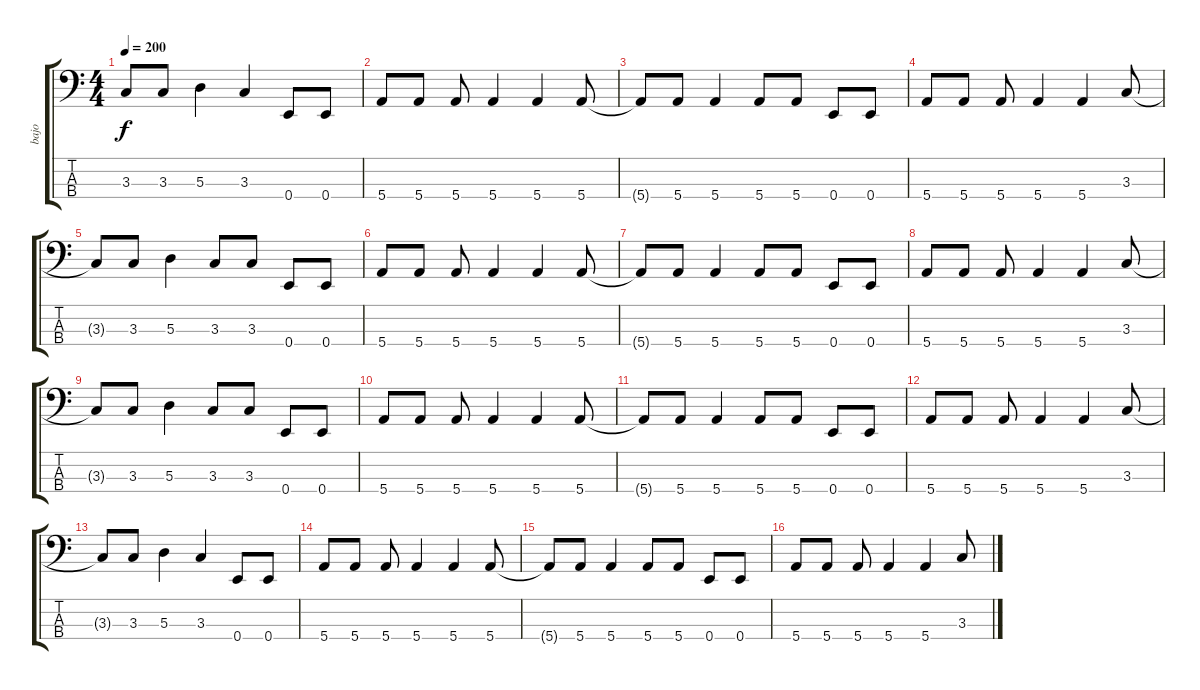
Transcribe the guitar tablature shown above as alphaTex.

\track ("bajo" "bajo") {instrument electricbassfinger}
\staff {score tabs}
\tuning (G2 D2 A1 E1) {hide}
\ts (4 4)
\tempo 200
\clef f4
\ks c
3.3{t}.8{dy f} 3.3.8 5.3.4 3.3.4 0.4.8 0.4.8 |
5.4.8 5.4.8 5.4.8 5.4.4 5.4.4 5.4.8 |
5.4{t}.8 5.4.8 5.4.4 5.4.8 5.4.8 0.4.8 0.4.8 |
5.4.8 5.4.8 5.4.8 5.4.4 5.4.4 3.3.8 |
3.3{t}.8 3.3.8 5.3.4 3.3.8 3.3.8 0.4.8 0.4.8 |
5.4.8 5.4.8 5.4.8 5.4.4 5.4.4 5.4.8 |
5.4{t}.8 5.4.8 5.4.4 5.4.8 5.4.8 0.4.8 0.4.8 |
5.4.8 5.4.8 5.4.8 5.4.4 5.4.4 3.3.8 |
3.3{t}.8 3.3.8 5.3.4 3.3.8 3.3.8 0.4.8 0.4.8 |
5.4.8 5.4.8 5.4.8 5.4.4 5.4.4 5.4.8 |
5.4{t}.8 5.4.8 5.4.4 5.4.8 5.4.8 0.4.8 0.4.8 |
5.4.8 5.4.8 5.4.8 5.4.4 5.4.4 3.3.8 |
3.3{t}.8 3.3.8 5.3.4 3.3.4 0.4.8 0.4.8 |
5.4.8 5.4.8 5.4.8 5.4.4 5.4.4 5.4.8 |
5.4{t}.8 5.4.8 5.4.4 5.4.8 5.4.8 0.4.8 0.4.8 |
5.4.8 5.4.8 5.4.8 5.4.4 5.4.4 3.3.8
